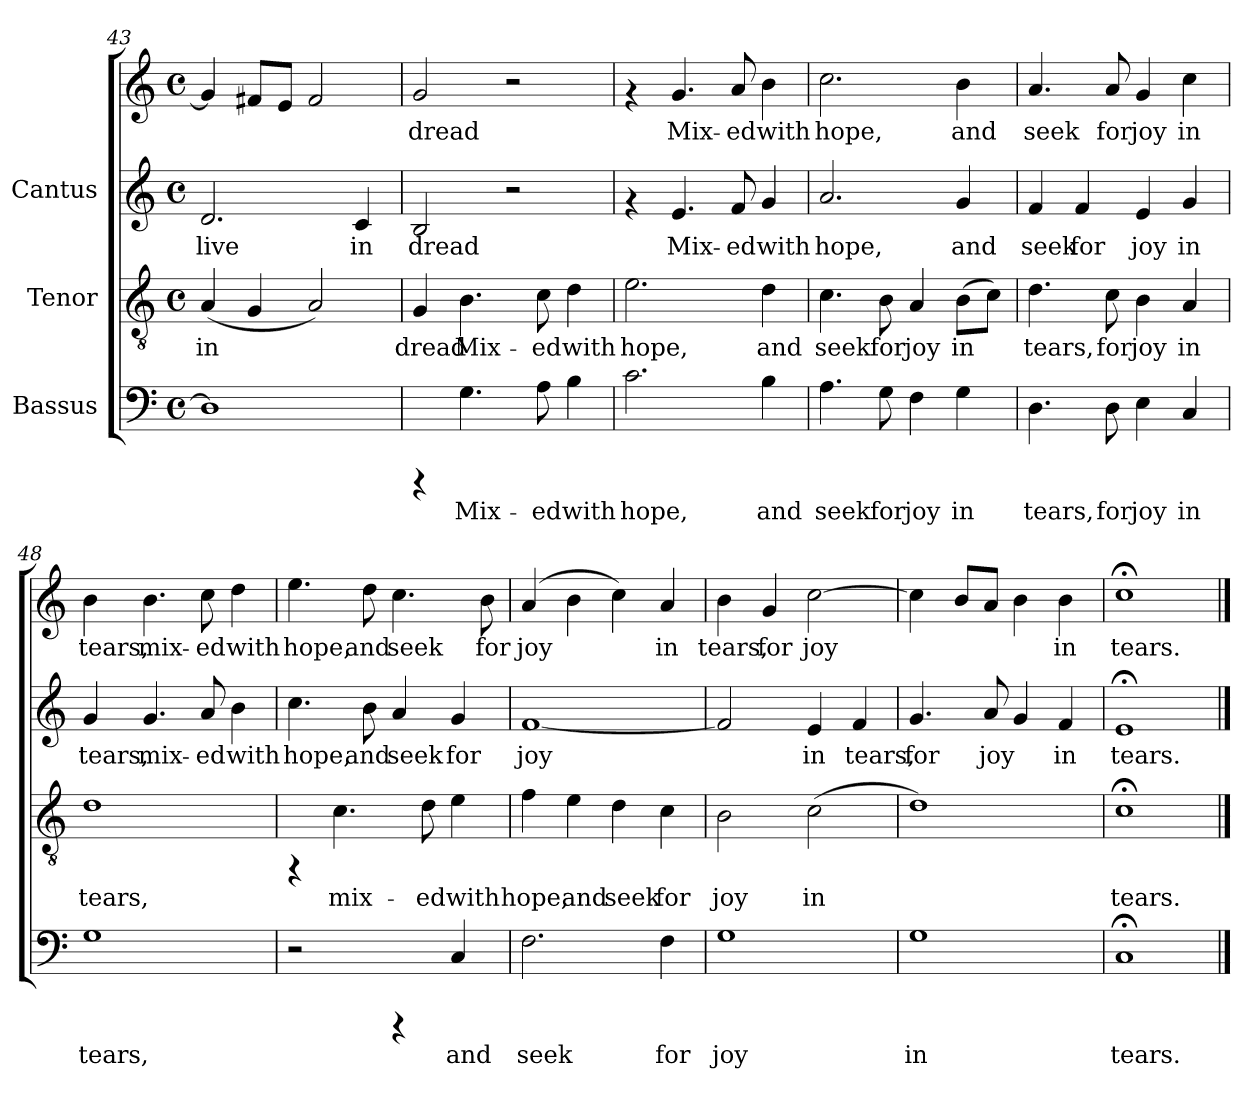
**kern	**text	**kern	**text	**kern	**text	**kern	**text
*part3	*part3	*part2	*part2	*part1	*part1	*part1	*part1
*staff4	*staff4	*staff3	*staff3	*staff2	*staff2	*staff1	*staff1
*I"Bassus	*	*I"Tenor	*	*I"Cantus	*	*	*
*clefF4	*	*clefGv2	*	*clefG2	*	*clefG2	*
*M4/4	*	*M4/4	*	*M4/4	*	*M4/4	*
*met(c)	*	*met(c)	*	*met(c)	*	*met(c)	*
=43	=43	=43	=43	=43	=43	=43	=43
!	!	!	!LO:LY:b	!	!LO:LY:b	!	!
1D]	.	(<4A/	in	2.d/	live	4g/]	.
!	!	!	!LO:LY:b	!	!	!	!
.	.	4G/	.	.	.	8f#X/L	.
.	.	.	.	.	.	8e/J	.
!	!	!	!LO:LY:b	!	!	!	!
.	.	2A/)	.	.	.	2f#/	.
!	!	!	!	!	!LO:LY:b	!	!
.	.	.	.	4c/	in	.	.
!!LO:LB:g=z
=44	=44	=44	=44	=44	=44	=44	=44
!	!	!	!LO:LY:b	!	!LO:LY:b	!	!LO:LY:b
4rCCC	.	4G/	dread	2B/	dread	2g/	dread
!	!LO:LY:b	!	!LO:LY:b	!	!	!	!
4.G\	Mix-	4.B\	Mix-	.	.	.	.
.	.	.	.	2r	.	2r	.
!	!LO:LY:b	!	!LO:LY:b	!	!	!	!
8A\	-ed	8c\	-ed	.	.	.	.
!	!LO:LY:b	!	!LO:LY:b	!	!	!	!
4B\	with	4d\	with	.	.	.	.
=45	=45	=45	=45	=45	=45	=45	=45
!	!LO:LY:b	!	!LO:LY:b	!	!	!	!
2.c\	hope,	2.e\	hope,	4rf	.	4rf	.
!	!	!	!	!	!LO:LY:b	!	!LO:LY:b
.	.	.	.	4.e/	Mix-	4.g/	Mix-
!	!	!	!	!	!LO:LY:b	!	!LO:LY:b
.	.	.	.	8f/	-ed	8a/	-ed
!	!LO:LY:b	!	!LO:LY:b	!	!LO:LY:b	!	!LO:LY:b
4B\	and	4d\	and	4g/	with	4b\	with
=46	=46	=46	=46	=46	=46	=46	=46
!	!LO:LY:b	!	!LO:LY:b	!	!LO:LY:b	!	!LO:LY:b
4.A\	seek	4.c\	seek	2.a/	hope,	2.cc\	hope,
!	!LO:LY:b	!	!LO:LY:b	!	!	!	!
8G\	for	8B\	for	.	.	.	.
!	!LO:LY:b	!	!LO:LY:b	!	!	!	!
4F\	joy	4A/	joy	.	.	.	.
!	!LO:LY:b	!	!LO:LY:b	!	!LO:LY:b	!	!LO:LY:b
4G\	in	(>8B\L	in	4g/	and	4b\	and
!	!	!	!LO:LY:b	!	!	!	!
.	.	8c\J)	.	.	.	.	.
=47	=47	=47	=47	=47	=47	=47	=47
!	!LO:LY:b	!	!LO:LY:b	!	!LO:LY:b	!	!LO:LY:b
4.D\	tears,	4.d\	tears,	4f/	seek	4.a/	seek
!	!	!	!	!	!LO:LY:b	!	!
.	.	.	.	4f/	for	.	.
!	!LO:LY:b	!	!LO:LY:b	!	!	!	!LO:LY:b
8D\	for	8c\	for	.	.	8a/	for
!	!LO:LY:b	!	!LO:LY:b	!	!LO:LY:b	!	!LO:LY:b
4E\	joy	4B\	joy	4e/	joy	4g/	joy
!	!LO:LY:b	!	!LO:LY:b	!	!LO:LY:b	!	!LO:LY:b
4C/	in	4A/	in	4g/	in	4cc\	in
=48	=48	=48	=48	=48	=48	=48	=48
!	!LO:LY:b	!	!LO:LY:b	!	!LO:LY:b	!	!LO:LY:b
1G	tears,	1d	tears,	4g/	tears,	4b\	tears,
!	!	!	!	!	!LO:LY:b	!	!LO:LY:b
.	.	.	.	4.g/	mix-	4.b\	mix-
!	!	!	!	!	!LO:LY:b	!	!LO:LY:b
.	.	.	.	8a/	-ed	8cc\	-ed
!	!	!	!	!	!LO:LY:b	!	!LO:LY:b
.	.	.	.	4b\	with	4dd\	with
!!LO:PB:g=z
=49	=49	=49	=49	=49	=49	=49	=49
!	!	!	!	!	!LO:LY:b	!	!LO:LY:b
2r	.	4rFF	.	4.cc\	hope,	4.ee\	hope,
!	!	!	!LO:LY:b	!	!	!	!
.	.	4.c\	mix-	.	.	.	.
!	!	!	!	!	!LO:LY:b	!	!LO:LY:b
.	.	.	.	8b\	and	8dd\	and
!	!	!	!	!	!LO:LY:b	!	!LO:LY:b
4rCCC	.	.	.	4a/	seek	4.cc\	seek
!	!	!	!LO:LY:b	!	!	!	!
.	.	8d\	-ed	.	.	.	.
!	!LO:LY:b	!	!LO:LY:b	!	!LO:LY:b	!	!
4C/	and	4e\	with	4g/	for	.	.
!	!	!	!	!	!	!	!LO:LY:b
.	.	.	.	.	.	8b\	for
=50	=50	=50	=50	=50	=50	=50	=50
!	!LO:LY:b	!	!LO:LY:b	!	!LO:LY:b	!	!LO:LY:b
2.F\	seek	4f\	hope,	[<1f	joy	(>4a/	joy
!	!	!	!LO:LY:b	!	!	!	!LO:LY:b
.	.	4e\	and	.	.	4b\	.
!	!	!	!LO:LY:b	!	!	!	!LO:LY:b
.	.	4d\	seek	.	.	4cc\)	.
!	!LO:LY:b	!	!LO:LY:b	!	!	!	!LO:LY:b
4F\	for	4c\	for	.	.	4a/	in
=51	=51	=51	=51	=51	=51	=51	=51
!	!LO:LY:b	!	!LO:LY:b	!	!LO:LY:b	!	!LO:LY:b
1G	joy	2B\	joy	2f/]	.	4b\	tears,
!	!	!	!	!	!	!	!LO:LY:b
.	.	.	.	.	.	4g/	for
!	!	!	!LO:LY:b	!	!LO:LY:b	!	!LO:LY:b
.	.	(>2c\	in	4e/	in	[>2cc\	joy
!	!	!	!	!	!LO:LY:b	!	!
.	.	.	.	4f/	tears,	.	.
=52	=52	=52	=52	=52	=52	=52	=52
!	!LO:LY:b	!	!	!	!LO:LY:b	!	!LO:LY:b
1G	in	1d)	.	4.g/	for	4cc\]	.
!	!	!	!	!	!	!	!LO:LY:b
.	.	.	.	.	.	8b/L	.
!	!	!	!	!	!LO:LY:b	!	!LO:LY:b
.	.	.	.	8a/	joy	8a/J	.
!	!	!	!	!	!LO:LY:b	!	!LO:LY:b
.	.	.	.	4g/	.	4b\	.
!	!	!	!	!	!LO:LY:b	!	!LO:LY:b
.	.	.	.	4f/	in	4b\	in
=53	=53	=53	=53	=53	=53	=53	=53
!	!LO:LY:b	!	!LO:LY:b	!	!LO:LY:b	!	!LO:LY:b
1C;<	tears.	1c;<	tears.	1e;<	tears.	1cc;<	tears.
==	==	==	==	==	==	==	==
*-	*-	*-	*-	*-	*-	*-	*-
